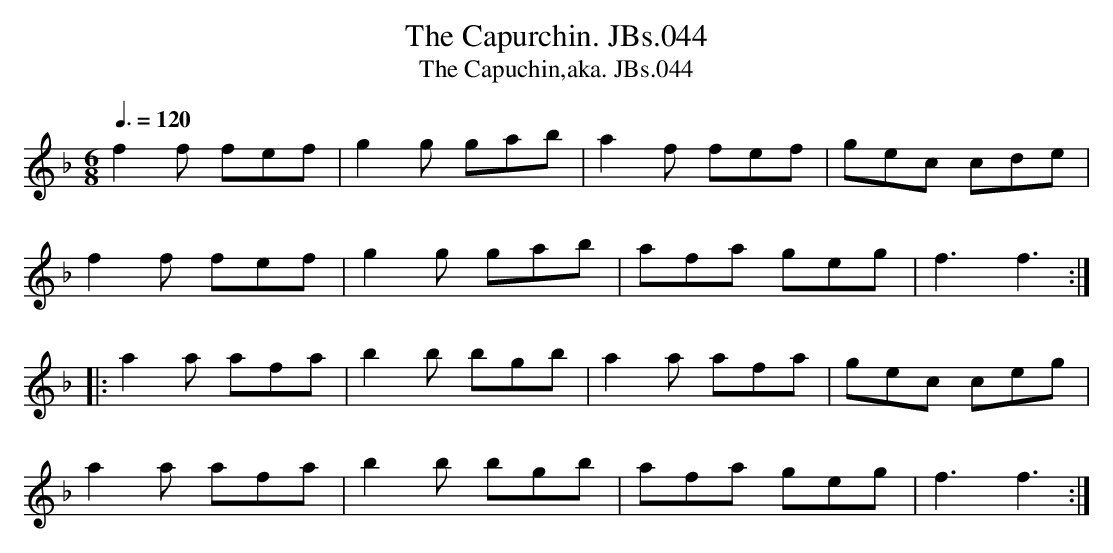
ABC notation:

X:1
T:Capurchin. JBs.044, The
T:Capuchin,aka. JBs.044, The
M:6/8
L:1/8
Q:3/8=120
K:F
f2f fef|g2g gab|a2f fef|gec cde|
f2f fef|g2g gab|afa geg|f3f3:|
|:a2a afa|b2b bgb|a2a afa|gec ceg|
a2a afa|b2b bgb|afa geg|f3f3:|
